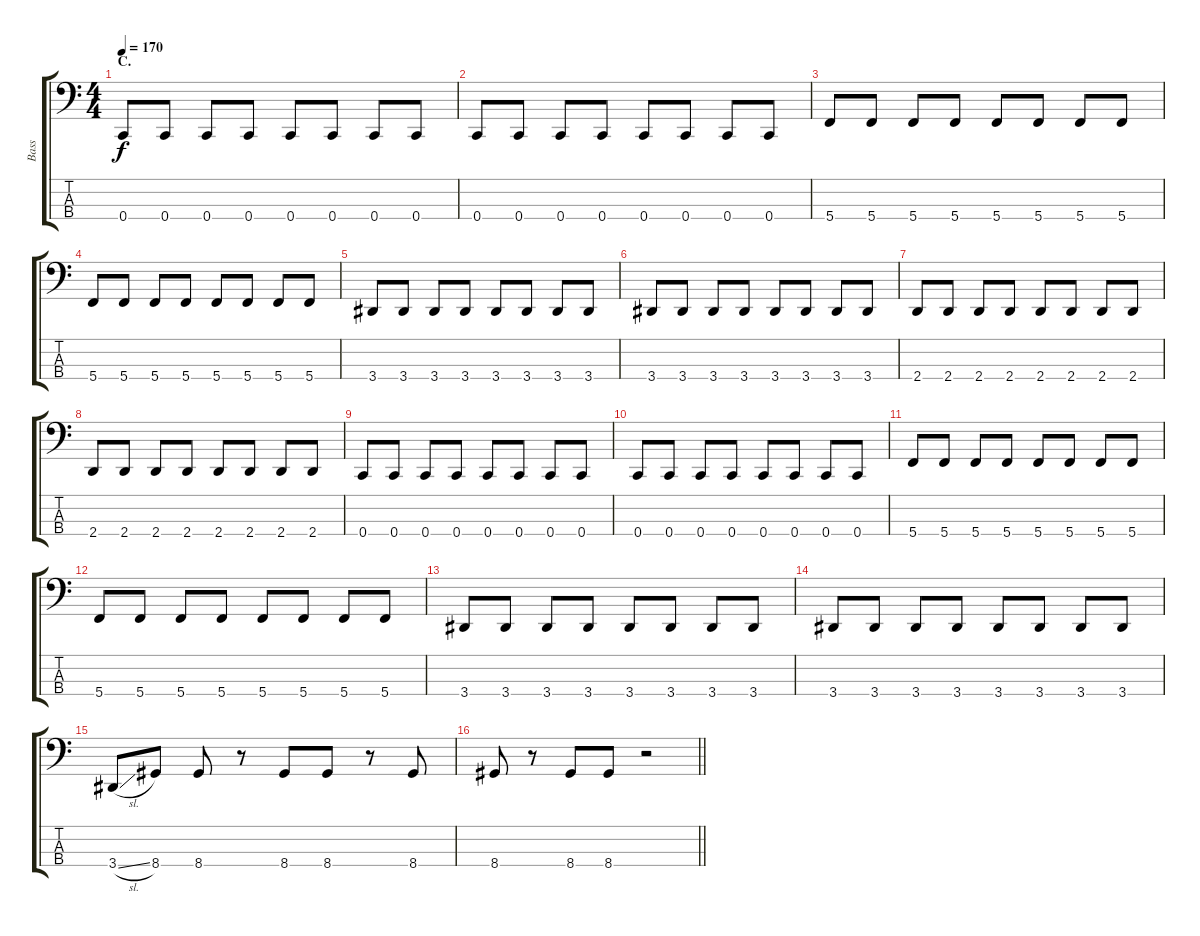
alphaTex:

\track ("Bass" "Bass") {instrument electricbasspick}
\staff {score tabs}
\tuning (F2 C2 G1 C1) {hide}
\ts (4 4)
\section ("" "C.")
\tempo 170
\clef f4
\ks c
0.4.8{dy f} 0.4.8 0.4.8 0.4.8 0.4.8 0.4.8 0.4.8 0.4.8 |
0.4.8 0.4.8 0.4.8 0.4.8 0.4.8 0.4.8 0.4.8 0.4.8 |
5.4.8 5.4.8 5.4.8 5.4.8 5.4.8 5.4.8 5.4.8 5.4.8 |
5.4.8 5.4.8 5.4.8 5.4.8 5.4.8 5.4.8 5.4.8 5.4.8 |
3.4.8 3.4.8 3.4.8 3.4.8 3.4.8 3.4.8 3.4.8 3.4.8 |
3.4.8 3.4.8 3.4.8 3.4.8 3.4.8 3.4.8 3.4.8 3.4.8 |
2.4.8 2.4.8 2.4.8 2.4.8 2.4.8 2.4.8 2.4.8 2.4.8 |
2.4.8 2.4.8 2.4.8 2.4.8 2.4.8 2.4.8 2.4.8 2.4.8 |
0.4.8 0.4.8 0.4.8 0.4.8 0.4.8 0.4.8 0.4.8 0.4.8 |
0.4.8 0.4.8 0.4.8 0.4.8 0.4.8 0.4.8 0.4.8 0.4.8 |
5.4.8 5.4.8 5.4.8 5.4.8 5.4.8 5.4.8 5.4.8 5.4.8 |
5.4.8 5.4.8 5.4.8 5.4.8 5.4.8 5.4.8 5.4.8 5.4.8 |
3.4.8 3.4.8 3.4.8 3.4.8 3.4.8 3.4.8 3.4.8 3.4.8 |
3.4.8 3.4.8 3.4.8 3.4.8 3.4.8 3.4.8 3.4.8 3.4.8 |
3.4{sl}.8 8.4.8 8.4.8 r.8 8.4.8 8.4.8 r.8 8.4.8 |
\barLineRight lightlight
8.4.8 r.8 8.4.8 8.4.8 r.2
